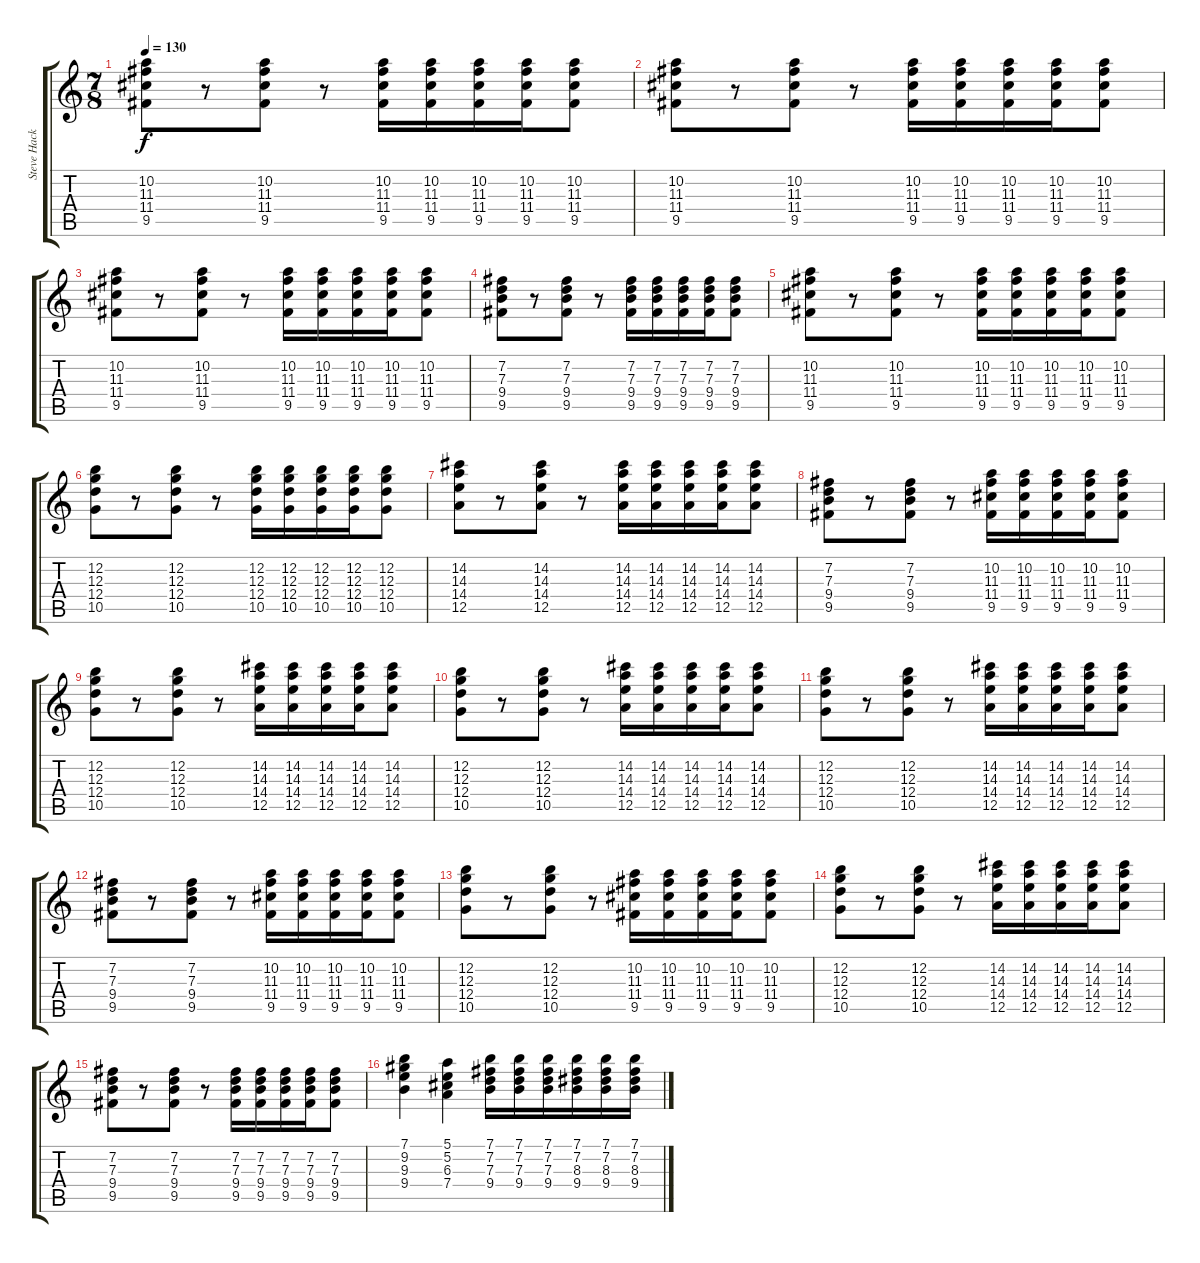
\track ("Steve Hackett (electric rhythm fills)" "Steve Hack") {instrument electricguitarclean}
\staff {score tabs}
\tuning (E4 B3 G3 D3 A2 E2) {hide}
\ts (7 8)
\tempo 130
\clef g2
\ks c
(10.2 11.3 11.4 9.5).8{dy f} r.8 (10.2 11.3 11.4 9.5).8 r.8 (10.2 11.3 11.4 9.5).16 (10.2 11.3 11.4 9.5).16 (10.2 11.3 11.4 9.5).16 (10.2 11.3 11.4 9.5).16 (10.2 11.3 11.4 9.5).8 |
(10.2 11.3 11.4 9.5).8 r.8 (10.2 11.3 11.4 9.5).8 r.8 (10.2 11.3 11.4 9.5).16 (10.2 11.3 11.4 9.5).16 (10.2 11.3 11.4 9.5).16 (10.2 11.3 11.4 9.5).16 (10.2 11.3 11.4 9.5).8 |
(10.2 11.3 11.4 9.5).8 r.8 (10.2 11.3 11.4 9.5).8 r.8 (10.2 11.3 11.4 9.5).16 (10.2 11.3 11.4 9.5).16 (10.2 11.3 11.4 9.5).16 (10.2 11.3 11.4 9.5).16 (10.2 11.3 11.4 9.5).8 |
(7.2 7.3 9.4 9.5).8 r.8 (7.2 7.3 9.4 9.5).8 r.8 (7.2 7.3 9.4 9.5).16 (7.2 7.3 9.4 9.5).16 (7.2 7.3 9.4 9.5).16 (7.2 7.3 9.4 9.5).16 (7.2 7.3 9.4 9.5).8 |
(10.2 11.3 11.4 9.5).8 r.8 (10.2 11.3 11.4 9.5).8 r.8 (10.2 11.3 11.4 9.5).16 (10.2 11.3 11.4 9.5).16 (10.2 11.3 11.4 9.5).16 (10.2 11.3 11.4 9.5).16 (10.2 11.3 11.4 9.5).8 |
(12.2 12.3 12.4 10.5).8 r.8 (12.2 12.3 12.4 10.5).8 r.8 (12.2 12.3 12.4 10.5).16 (12.2 12.3 12.4 10.5).16 (12.2 12.3 12.4 10.5).16 (12.2 12.3 12.4 10.5).16 (12.2 12.3 12.4 10.5).8 |
(14.2 14.3 14.4 12.5).8 r.8 (14.2 14.3 14.4 12.5).8 r.8 (14.2 14.3 14.4 12.5).16 (14.2 14.3 14.4 12.5).16 (14.2 14.3 14.4 12.5).16 (14.2 14.3 14.4 12.5).16 (14.2 14.3 14.4 12.5).8 |
(7.2 7.3 9.4 9.5).8 r.8 (7.2 7.3 9.4 9.5).8 r.8 (10.2 11.3 11.4 9.5).16 (10.2 11.3 11.4 9.5).16 (10.2 11.3 11.4 9.5).16 (10.2 11.3 11.4 9.5).16 (10.2 11.3 11.4 9.5).8 |
(12.2 12.3 12.4 10.5).8 r.8 (12.2 12.3 12.4 10.5).8 r.8 (14.2 14.3 14.4 12.5).16 (14.2 14.3 14.4 12.5).16 (14.2 14.3 14.4 12.5).16 (14.2 14.3 14.4 12.5).16 (14.2 14.3 14.4 12.5).8 |
(12.2 12.3 12.4 10.5).8 r.8 (12.2 12.3 12.4 10.5).8 r.8 (14.2 14.3 14.4 12.5).16 (14.2 14.3 14.4 12.5).16 (14.2 14.3 14.4 12.5).16 (14.2 14.3 14.4 12.5).16 (14.2 14.3 14.4 12.5).8 |
(12.2 12.3 12.4 10.5).8 r.8 (12.2 12.3 12.4 10.5).8 r.8 (14.2 14.3 14.4 12.5).16 (14.2 14.3 14.4 12.5).16 (14.2 14.3 14.4 12.5).16 (14.2 14.3 14.4 12.5).16 (14.2 14.3 14.4 12.5).8 |
(7.2 7.3 9.4 9.5).8 r.8 (7.2 7.3 9.4 9.5).8 r.8 (10.2 11.3 11.4 9.5).16 (10.2 11.3 11.4 9.5).16 (10.2 11.3 11.4 9.5).16 (10.2 11.3 11.4 9.5).16 (10.2 11.3 11.4 9.5).8 |
(12.2 12.3 12.4 10.5).8 r.8 (12.2 12.3 12.4 10.5).8 r.8 (10.2 11.3 11.4 9.5).16 (10.2 11.3 11.4 9.5).16 (10.2 11.3 11.4 9.5).16 (10.2 11.3 11.4 9.5).16 (10.2 11.3 11.4 9.5).8 |
(12.2 12.3 12.4 10.5).8 r.8 (12.2 12.3 12.4 10.5).8 r.8 (14.2 14.3 14.4 12.5).16 (14.2 14.3 14.4 12.5).16 (14.2 14.3 14.4 12.5).16 (14.2 14.3 14.4 12.5).16 (14.2 14.3 14.4 12.5).8 |
(7.2 7.3 9.4 9.5).8 r.8 (7.2 7.3 9.4 9.5).8 r.8 (7.2 7.3 9.4 9.5).16 (7.2 7.3 9.4 9.5).16 (7.2 7.3 9.4 9.5).16 (7.2 7.3 9.4 9.5).16 (7.2 7.3 9.4 9.5).8 |
(7.1 9.2 9.3 9.4).4 (5.1 5.2 6.3 7.4).4 (7.1 7.2 7.3 9.4).16 (7.1 7.2 7.3 9.4).16 (7.1 7.2 7.3 9.4).16 (7.1 7.2 8.3 9.4).16 (7.1 7.2 8.3 9.4).16 (7.1 7.2 8.3 9.4).16
